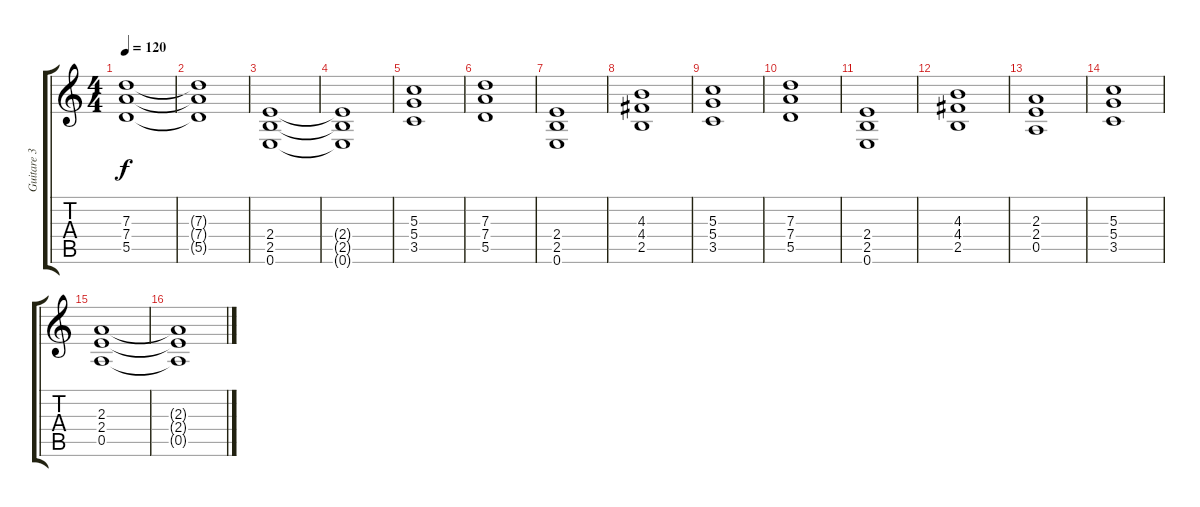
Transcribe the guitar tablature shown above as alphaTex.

\track ("Guitare 3 - Tom" "Guitare 3 ") {instrument distortionguitar}
\staff {score tabs}
\tuning (E4 B3 G3 D3 A2 E2) {hide}
\ts (4 4)
\tempo 120
\clef g2
\ks c
(7.3 7.4 5.5).1{dy f} |
(7.3{t} 7.4{t} 5.5{t}).1 |
(2.4 2.5 0.6).1 |
(2.4{t} 2.5{t} 0.6{t}).1 |
(5.3 5.4 3.5).1 |
(7.3 7.4 5.5).1 |
(2.4 2.5 0.6).1 |
(4.3 4.4 2.5).1 |
(5.3 5.4 3.5).1 |
(7.3 7.4 5.5).1 |
(2.4 2.5 0.6).1 |
(4.3 4.4 2.5).1 |
(2.3 2.4 0.5).1 |
(5.3 5.4 3.5).1 |
(2.3 2.4 0.5).1 |
(2.3{t} 2.4{t} 0.5{t}).1{volume 0}
